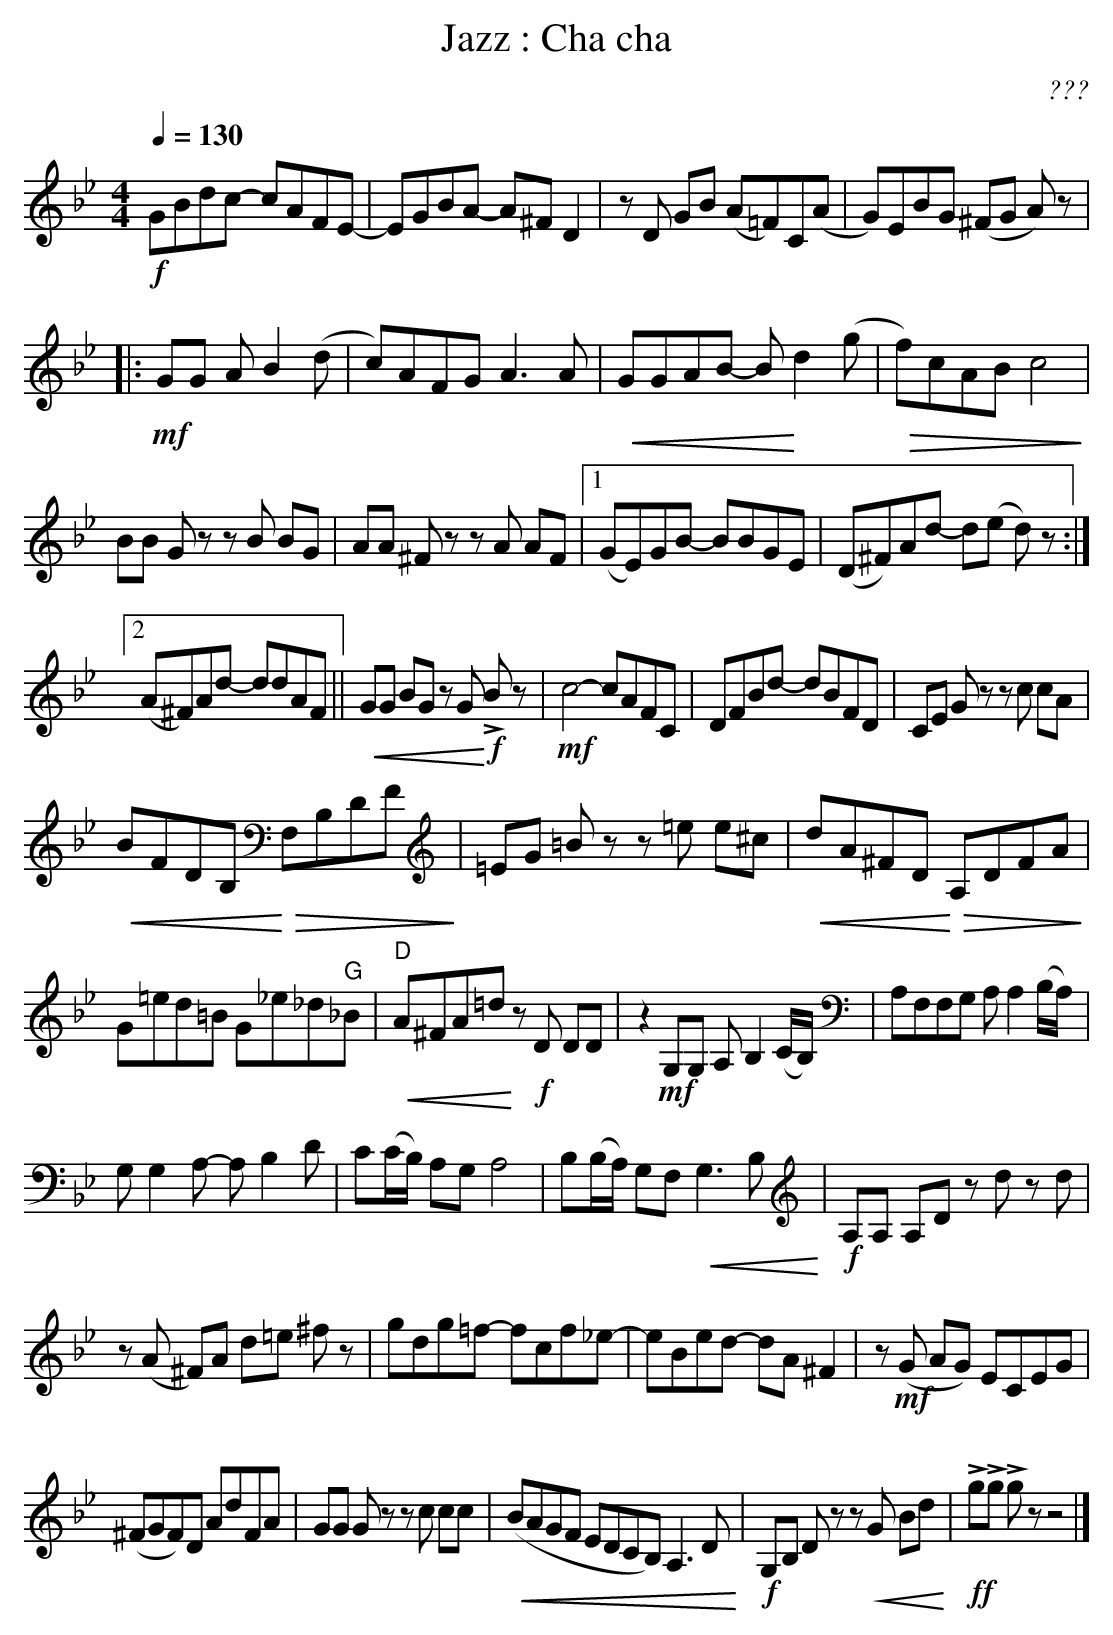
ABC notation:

X:1
T:Jazz : Cha cha
C:???
U:T = !trill!
U:P = !fermata!% Point d'orgue
U:L = !tenuto!% Louré
U:M = !accent!% Mphasis
M:4/4
L:1/8
Q:1/4=130
K:Bbmaj
!f!GBdc- cAFE- | EGBA- A^F D2 | zD GB (A=F)C(A | G)EBG (^FG A)z |
|: !mf! GG A B2 (d | c)AFG A3 A | !<(!GGAB- B !<)! d2 (g | !>(!f)cAB c4 !>)! |
BB Gz zB BG | AA ^Fz zA AF |1 (GE)GB- BBGE | (D^F)Ad- d(e d)z :|2
(A^F)Ad- ddAF || !<(!GG BG zG !<)!!f! MBz | !mf!c4- cAFC | DFBd- dBFD | CE Gz zc cA |
!<(! BFDB, !<)!!>(!F,B,DF !>)! | =EG =Bz z=e e^c | !<(! dA^FD !<)!!>(! A,DFA !>)! |
G=ed=B G_e_d"^G"_B | !<(!"^D"A^FA=d !<)! z!f!D DD | z2 !mf! G,G, A, B,2 (C/2B,/2) | A,F,F,G, A, A,2 (B,/2A,/2) |
G, G,2 A,- A, B,2 D | C(C/2B,/2) A,G, A,4 | B,(B,/2A,/2) G,F, !<(!G,3 B, !<)! | !f! A,A, A,D zd zd |
z(A ^F)A d=e ^fz | gdg=f- fcf_e- | eBed- dA ^F2 | z!mf!(G AG) ECEG |
(^FGF)D AdFA | GG Gz zc cc | !<(! (BAGF EDCB,) A,3 D !<)! | !f! G,B, Dz z!<(!G Bd !<)! | !ff! MgMg Mgz z4 |]
